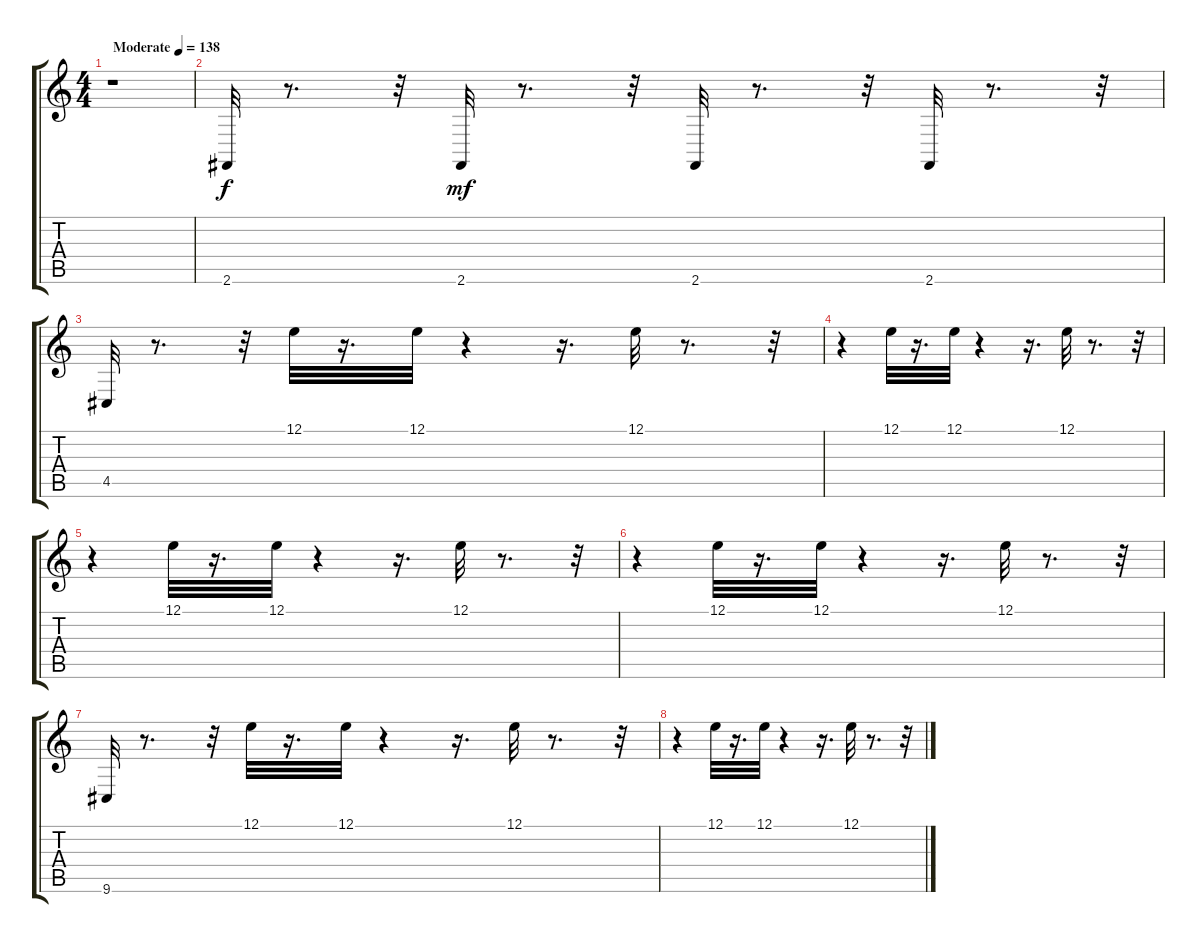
\track "" {instrument woodblock}
\staff {score tabs}
\tuning (E4 B3 G3 D3 A2 E2) {hide}
\ts (4 4)
\tempo (138 "Moderate")
\clef g2
\ks c
r.1{dy f instrument woodblock} |
2.6.32 r.8{d} r.32 2.6.32{dy mf} r.8{d} r.32 2.6.32 r.8{d} r.32 2.6.32 r.8{d} r.32 |
4.5.32 r.8{d} r.32 12.1.32 r.16{d} 12.1.32 r.4 r.16{d} 12.1.32 r.8{d} r.32 |
r.4 12.1.32 r.16{d} 12.1.32 r.4 r.16{d} 12.1.32 r.8{d} r.32 |
r.4 12.1.32 r.16{d} 12.1.32 r.4 r.16{d} 12.1.32 r.8{d} r.32 |
r.4 12.1.32 r.16{d} 12.1.32 r.4 r.16{d} 12.1.32 r.8{d} r.32 |
9.6.32 r.8{d} r.32 12.1.32 r.16{d} 12.1.32 r.4 r.16{d} 12.1.32 r.8{d} r.32 |
r.4 12.1.32 r.16{d} 12.1.32 r.4 r.16{d} 12.1.32 r.8{d} r.32
